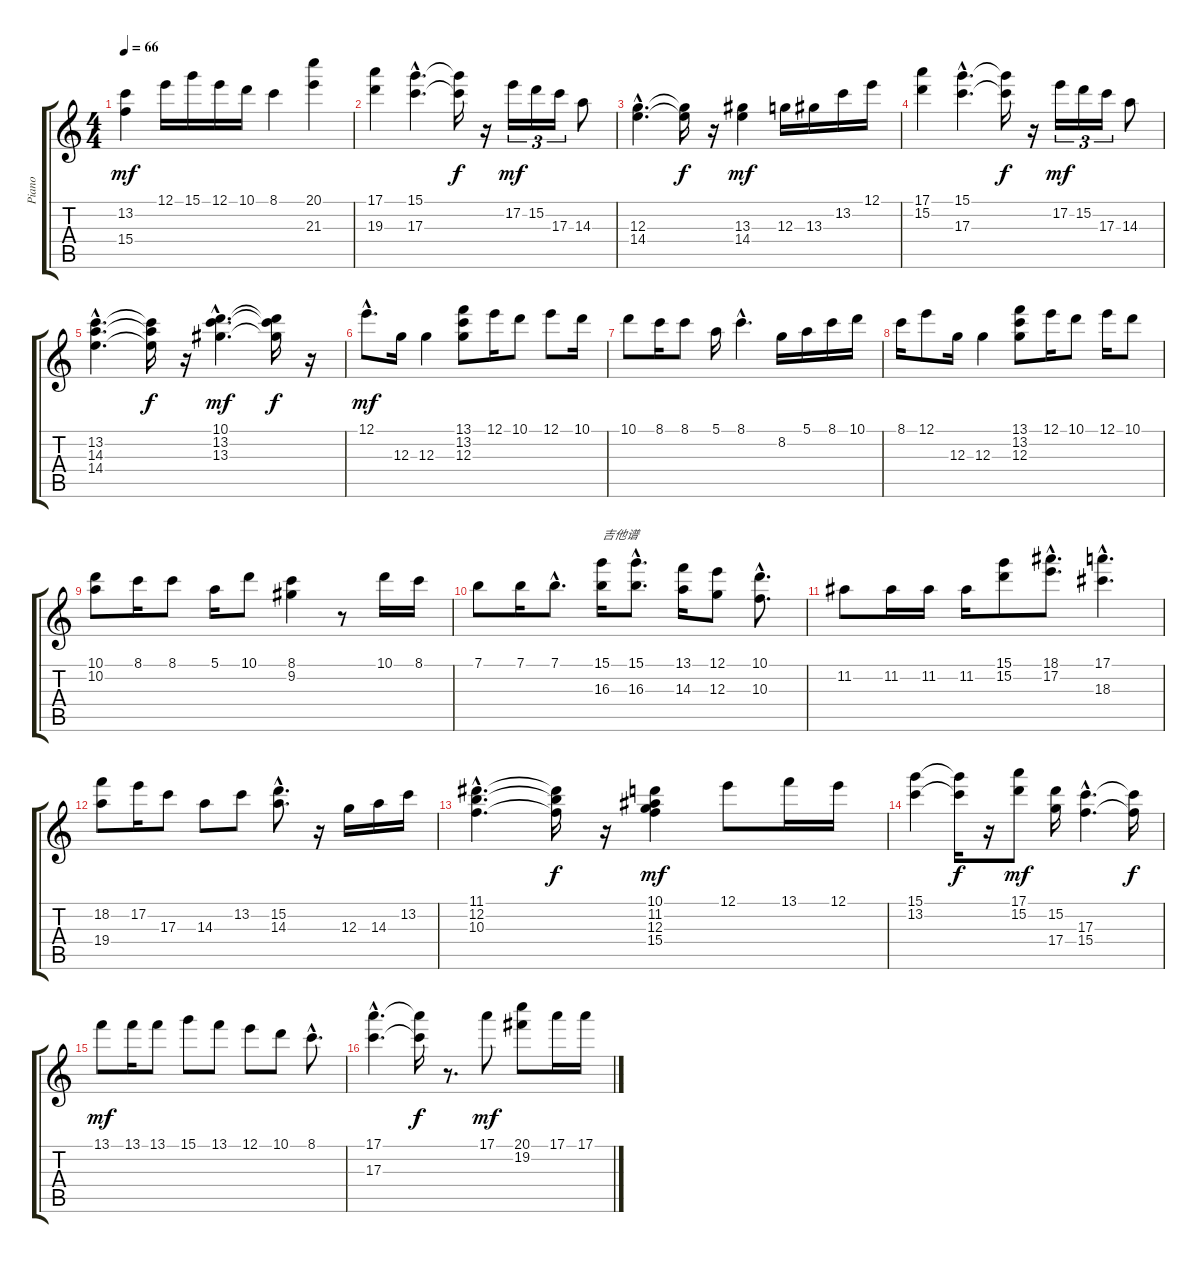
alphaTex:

\track ("Piano" "Piano") {instrument acousticguitarnylon}
\staff {score tabs}
\tuning (E4 B3 G3 D3 A2 E2) {hide}
\ts (4 4)
\tempo 66
\clef g2
\ks c
(13.2 15.4).4{dy mf} 12.1.16 15.1.16 12.1.16 10.1.16 8.1.4 (20.1 21.3).4 |
(17.1 19.3).4 (15.1{hac} 17.3{hac}).4{d} (15.1{t} 17.3{t}).16{dy f} r.16 17.2.16{tu (3 2) dy mf} 15.2.16{tu (3 2)} 17.3.16{tu (3 2)} 14.3.8 |
(12.3{hac} 14.4{hac}).4{d} (12.3{t} 14.4{t}).16{dy f} r.16 (13.3 14.4).4{dy mf} 12.3.16 13.3.16 13.2.16 12.1.16 |
(17.1 15.2).4 (15.1{hac} 17.3{hac}).4{d} (15.1{t} 17.3{t}).16{dy f} r.16 17.2.16{tu (3 2) dy mf} 15.2.16{tu (3 2)} 17.3.16{tu (3 2)} 14.3.8 |
(13.2{hac} 14.3{hac} 14.4{hac}).4{d} (13.2{t} 14.3{t} 14.4{t}).16{dy f} r.16 (10.1{hac} 13.2{hac} 13.3{hac}).4{d dy mf} (10.1{t} 13.2{t} 13.3{t}).16{dy f} r.16 |
12.1{hac}.8{d dy mf} 12.3.16 12.3.4 (13.1 13.2 12.3).8 12.1.16 10.1.8 12.1.8 10.1.16 |
10.1.8 8.1.16 8.1.8 5.1.16 8.1{hac}.4{d} 8.2.16 5.1.16 8.1.16 10.1.16 |
8.1.16 12.1.8 12.3.16 12.3.4 (13.1 13.2 12.3).8 12.1.16 10.1.8 12.1.16 10.1.8 |
(10.1 10.2).8 8.1.16 8.1.8 5.1.16 10.1.8 (8.1 9.2).4 r.8 10.1.16 8.1.16 |
7.1.8 7.1.16 7.1{hac}.8{d} (15.1 16.3).16{txt "吉他谱"} (15.1{hac} 16.3{hac}).8{d} (13.1 14.3).16 (12.1 12.3).8 (10.1{hac} 10.3{hac}).8{d} |
11.2.8 11.2.16 11.2.16 11.2.16 (15.1 15.2).8 (18.1{hac} 17.2{hac}).8{d} (17.1{hac} 18.3{hac}).4{d} |
(18.2 19.4).8 17.2.16 17.3.8 14.3.8 13.2.8 (15.2{hac} 14.3{hac}).8{d} r.16 12.3.16 14.3.16 13.2.16 |
(11.1{hac} 12.2{hac} 10.3{hac}).4{d} (11.1{t} 12.2{t} 10.3{t}).16{dy f} r.16 (10.1 11.2 12.3 15.4).4{dy mf} 12.1.8 13.1.16 12.1.16 |
(15.1 13.2).4 (15.1{t} 13.2{t}).16{dy f} r.16 (17.1 15.2).8{dy mf} (15.2 17.4).16 (17.3{hac} 15.4{hac}).4{d} (17.3{t} 15.4{t}).16{dy f} |
13.1.8{dy mf} 13.1.16 13.1.8 15.1.8 13.1.8 12.1.8 10.1.8 8.1{hac}.8{d} |
(17.1{hac} 17.3{hac}).4{d} (17.1{t} 17.3{t}).16{dy f} r.8{d} 17.1.8{dy mf} (20.1 19.2).8 17.1.16 17.1.16
